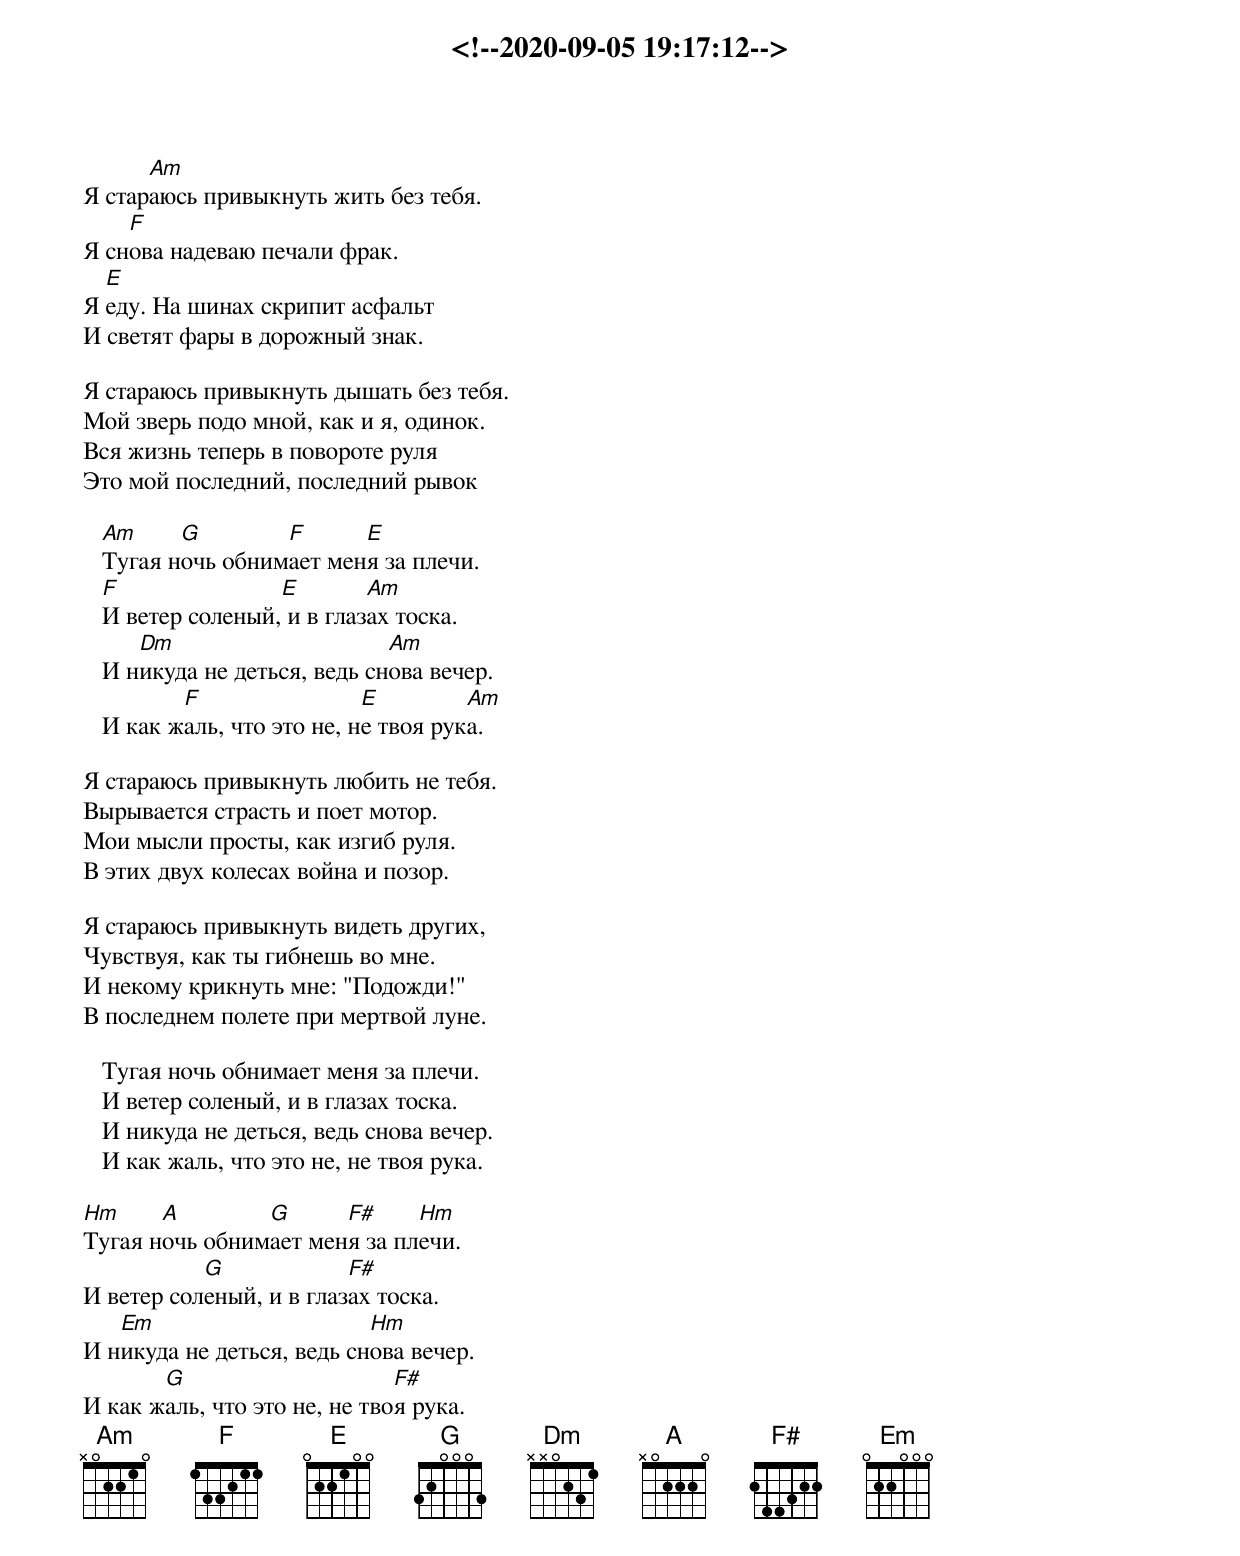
<!--2020-09-05 19:17:12-->
      Am
Я стараюсь привыкнуть жить без тебя.
    F
Я снова надеваю печали фрак.
  E
Я еду. На шинах скрипит асфальт
И светят фары в дорожный знак.

Я стараюсь привыкнуть дышать без тебя.
Мой зверь подо мной, как и я, одинок.
Вся жизнь теперь в повороте руля
Это мой последний, последний рывок

   Am     G        F      E
   Тугая ночь обнимает меня за плечи.
   F               E        Am
   И ветер соленый, и в глазах тоска.
      Dm                      Am
   И никуда не деться, ведь снова вечер.
          F                 E         Am
   И как жаль, что это не, не твоя рука.

Я стараюсь привыкнуть любить не тебя.
Вырывается страсть и поет мотор.
Мои мысли просты, как изгиб руля.
В этих двух колесах война и позор.

Я стараюсь привыкнуть видеть других,
Чувствуя, как ты гибнешь во мне.
И некому крикнуть мне: "Подожди!"
В последнем полете при мертвой луне.

   Тугая ночь обнимает меня за плечи.
   И ветер соленый, и в глазах тоска.
   И никуда не деться, ведь снова вечер.
   И как жаль, что это не, не твоя рука.

Hm     A        G      F#     Hm
Тугая ночь обнимает меня за плечи.
           G             F#
И ветер соленый, и в глазах тоска.
   Em                      Hm
И никуда не деться, ведь снова вечер.
       G                      F#
И как жаль, что это не, не твоя рука.
